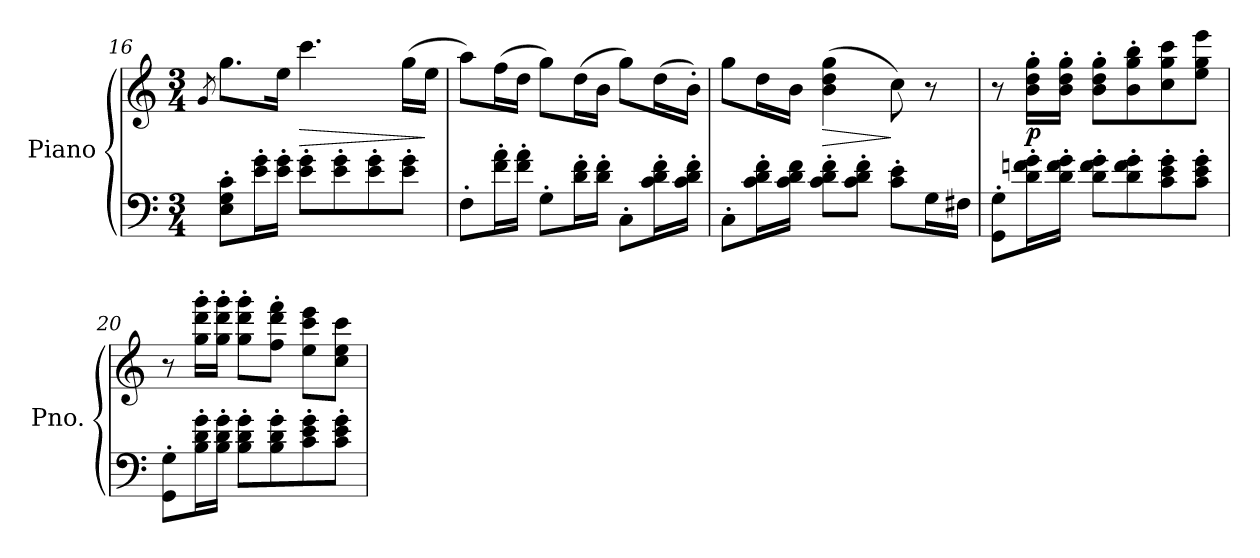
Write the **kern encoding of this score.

**kern	**kern	**dynam
*part1	*part1	*part1
*staff2	*staff1	*staff1/2
*I"Piano	*	*
*I'Pno.	*	*
*clefF4	*clefG2	*
*k[]	*k[]	*
*M3/4	*M3/4	*
=16	=16	=16
.	8qg/	.
8E\' 8G\' 8c\'L	8.gg\L	.
16e\' 16g\'L	.	.
16e\' 16g\'JJ	16ee\Jk	.
!	!	!LO:HP:b
8e\' 8g\'L	4.ccc\	>
8e\' 8g\'	.	.
8e\' 8g\'	.	.
8e\' 8g\'J	(>16gg\LL	.
.	16ee\JJ	]
=17	=17	=17
8F'\L	8aa\L)	.
16f\' 16a\'L	(>16ff\L	.
16f\' 16a\'JJ	16dd\JJ	.
8G'\L	8gg\L)	.
16d\' 16f\'L	(>16dd\L	.
16d\' 16f\'JJ	16b\JJ	.
8C'\L	8gg\L)	.
16c\' 16d\' 16f\'L	(>16dd\L	.
16c\' 16d\' 16f\'JJ	16b'\JJ)	.
!!LO:LB:g=z
=18	=18	=18
8C'\L	8gg\L	.
16c\' 16d\' 16f\'L	16dd\L	.
16c\ 16d\ 16f\JJ	16b\JJ	.
!	!	!LO:HP:b
8c\' 8d\' 8f\'L	(>4b\ 4dd\ 4gg\	>
8c\' 8d\' 8f\'J	.	.
8c\' 8e\'L	8cc\)	]
16G\L	8r	.
16F#X\JJ	.	.
=19	=19	=19
8GG\' 8G\'L	8r	.
!	!	!LO:DY:b
16d\' 16fn\' 16g\'L	16b\' 16dd\' 16gg\'LL	p
16d\' 16f\' 16g\'JJ	16b\' 16dd\' 16gg\'JJ	.
8d\' 8f\' 8g\'L	8b\' 8dd\' 8gg\'L	.
8d\' 8f\' 8g\'	8b\' 8gg\' 8bb\'	.
8c\' 8e\' 8g\'	8cc\ 8gg\ 8ccc\	.
8c\' 8e\' 8g\'J	8ee\ 8gg\ 8eee\J	.
=20	=20	=20
8GG\' 8G\'L	8r	.
16B\' 16d\' 16g\'L	16gg\' 16ddd\' 16ggg\'LL	.
16B\' 16d\' 16g\'JJ	16gg\' 16ddd\' 16ggg\'JJ	.
8B\' 8d\' 8g\'L	8gg\' 8ddd\' 8ggg\'L	.
8B\' 8d\' 8g\'	8ff\' 8ddd\' 8fff\'J	.
8c\' 8e\' 8g\'	8ee\ 8ccc\ 8eee\L	.
8c\' 8e\' 8g\'J	8cc\ 8ee\ 8ccc\J	.
=	=	=
*-	*-	*-
